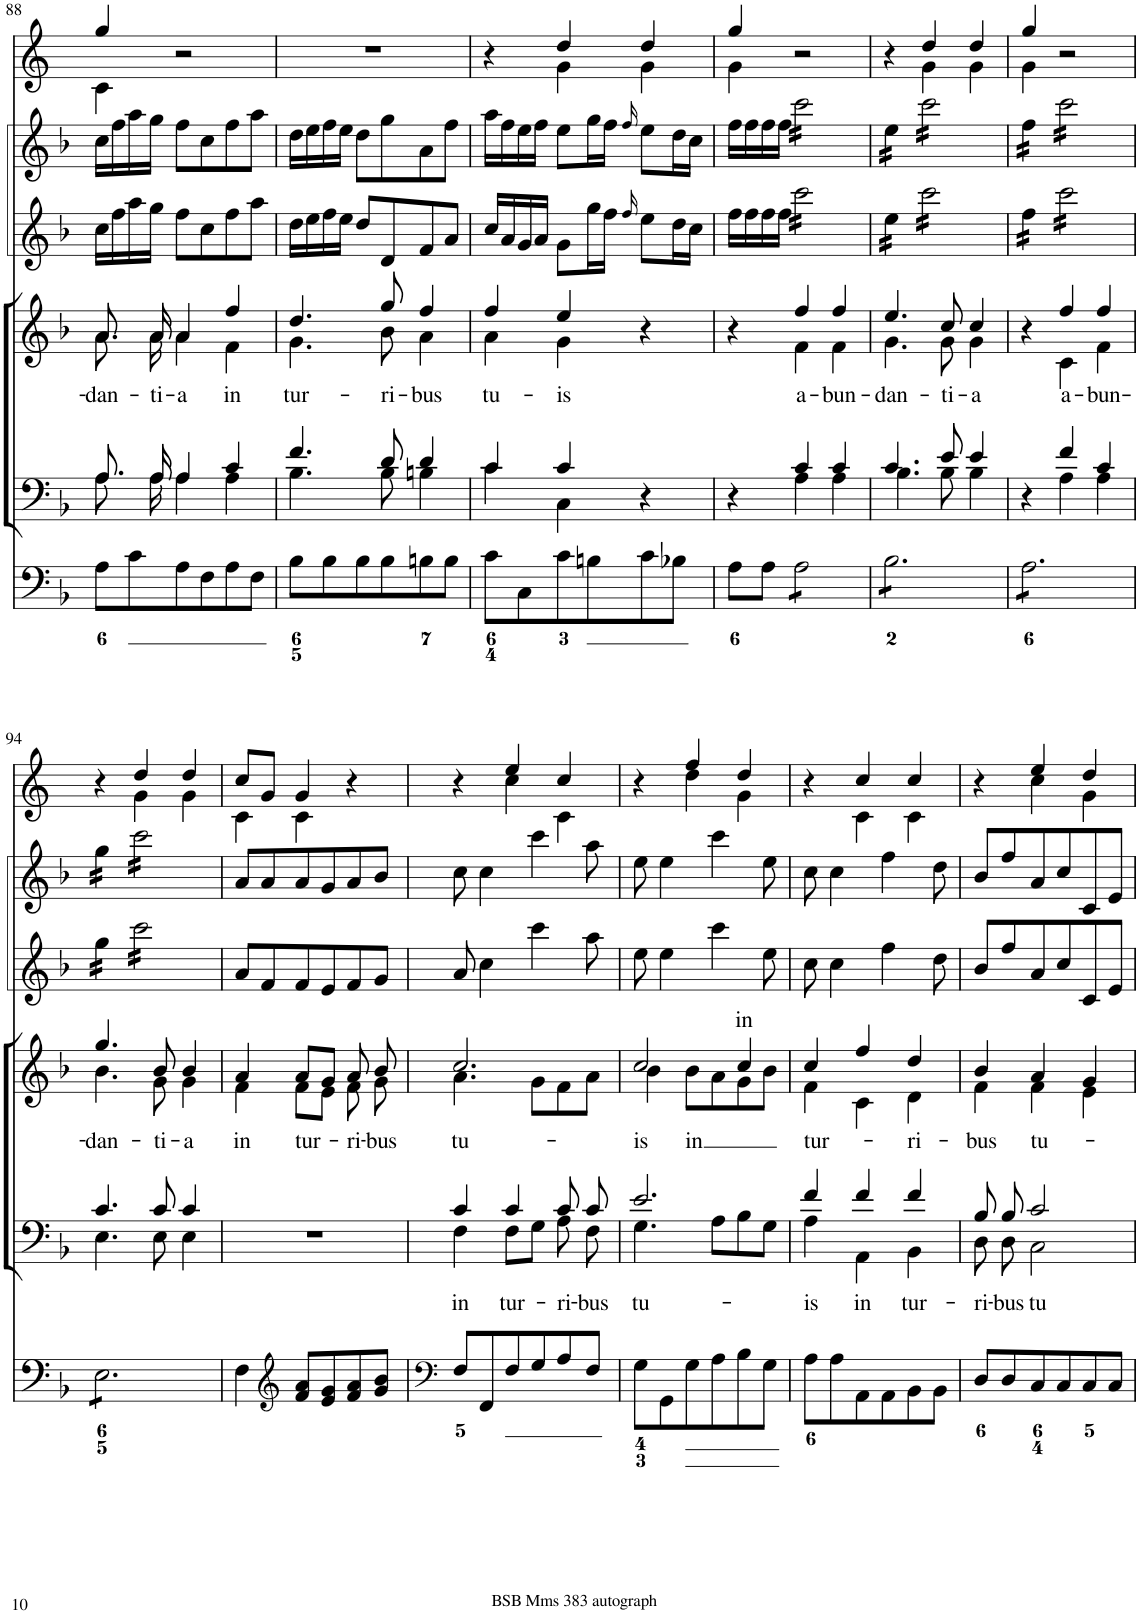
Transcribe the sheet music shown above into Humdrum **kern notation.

**kern	**kern	**text	**kern	**text	**kern	**kern	**kern
*part6	*part5	*part5	*part4	*part4	*part3	*part2	*part1
*staff6	*staff5	*staff5	*staff4	*staff4	*staff3	*staff2	*staff1
*I"Organ	*I"Voice	*	*I"Voice	*	*I"Violin	*I"Violini	*I"Corni in F
*	*	*	*	*	*I'Vln	*I'Vln	*
!!LO:PB:g=z
*clefF4	*clefF4	*	*clefG2	*	*clefG2	*clefG2	*clefG2
*	*	*	*	*	*	*	*Trd4c7
*k[b-]	*k[b-]	*	*k[b-]	*	*k[b-]	*k[b-]	*k[]
*M3/4	*M3/4	*	*M3/4	*	*M3/4	*M3/4	*M3/4
=88	=88	=88	=88	=88	=88	=88	=88
*	*^	*	*	*	*	*	*
!	!	!	!	!	!LO:LY:b	!	!	!
*	*	*	*	*^	*	*	*	*^
8A\L	8.A/	8.A\	.	8.a/	8.a\	-dan-	16cc\LL	16cc\LL	4gg/	4c\
.	.	.	.	.	.	.	16ff\	16ff\	.	.
8c\	.	.	.	.	.	.	16aa\	16aa\	.	.
!	!	!	!	!	!	!LO:LY:b	!	!	!	!
.	16A/	16A\	.	16a/	16a\	-ti-	16gg\JJ	16gg\JJ	.	.
!	!	!	!	!	!	!LO:LY:b	!	!	!	!
8A\	4A/	4A\	.	4a/	4a\	-a	8ff\L	8ff\L	2r	2ryy
8F\	.	.	.	.	.	.	8cc\	8cc\	.	.
!	!	!	!	!	!	!LO:LY:b	!	!	!	!
8A\	4c/	4A\	.	4ff/	4f\	in	8ff\	8ff\	.	.
8F\J	.	.	.	.	.	.	8aa\J	8aa\J	.	.
*	*	*	*	*	*	*	*	*	*v	*v
=89	=89	=89	=89	=89	=89	=89	=89	=89	=89
!	!	!	!	!	!	!LO:LY:b	!	!	!
8B-\L	4.f/	4.B-\	.	4.dd/	4.g\	tur-	16dd\LL	16dd\LL	2.r
.	.	.	.	.	.	.	16ee\	16ee\	.
8B-\	.	.	.	.	.	.	16ff\	16ff\	.
.	.	.	.	.	.	.	16ee\JJ	16ee\JJ	.
8B-\	.	.	.	.	.	.	8dd/L	8dd\L	.
!	!	!	!	!	!	!LO:LY:b	!	!	!
8B-\	8d/	8B-\	.	8gg/	8b-\	-ri-	8d/	8gg\	.
!	!	!	!	!	!	!LO:LY:b	!	!	!
8Bn\	4d/	4Bn\	.	4ff/	4a\	-bus	8f/	8a\	.
8B\J	.	.	.	.	.	.	8a/J	8ff\J	.
=90	=90	=90	=90	=90	=90	=90	=90	=90	=90
!	!	!	!	!	!	!LO:LY:b	!	!	!
*	*	*	*	*	*	*	*	*	*^
8c\L	4c/	4c\	.	4ff/	4a\	tu-	16cc/LL	16aa\LL	4r	4ryy
.	.	.	.	.	.	.	16a/	16ff\	.	.
8C\	.	.	.	.	.	.	16g/	16ee\	.	.
.	.	.	.	.	.	.	16a/JJ	16ff\JJ	.	.
!	!	!	!	!	!	!LO:LY:b	!	!	!	!
8c\	4c/	4C\	.	4ee/	4g\	-is	8g\L	8ee\L	4dd/	4g\
8Bn\	.	.	.	.	.	.	16gg\L	16gg\L	.	.
.	.	.	.	.	.	.	16ff\JJ	16ff\JJ	.	.
.	.	.	.	.	.	.	16qff/	16qff/	.	.
8c\	4r	4ryy	.	4r	4ryy	.	8ee\L	8ee\L	4dd/	4g\
8B-X\J	.	.	.	.	.	.	16dd\L	16dd\L	.	.
.	.	.	.	.	.	.	16cc\JJ	16cc\JJ	.	.
=91	=91	=91	=91	=91	=91	=91	=91	=91	=91	=91
8A\L	4r	4ryy	.	4r	4ryy	.	16ff\LL	16ff\LL	4gg/	4g\
.	.	.	.	.	.	.	16ff\	16ff\	.	.
8A\J	.	.	.	.	.	.	16ff\	16ff\	.	.
.	.	.	.	.	.	.	16ff\JJ	16ff\JJ	.	.
!	!	!	!	!	!	!LO:LY:b	!	!	!	!
*tremolo	*	*	*	*	*	*	*	*	*	*
*	*	*	*	*	*	*	*tremolo	*	*	*
*	*	*	*	*	*	*	*	*tremolo	*	*
8A\L	4c/	4A\	.	4ff/	4f\	a-	16ccc\LL	16ccc\LL	2r	2ryy
.	.	.	.	.	.	.	16ccc\	16ccc\	.	.
8A\	.	.	.	.	.	.	16ccc\	16ccc\	.	.
.	.	.	.	.	.	.	16ccc\	16ccc\	.	.
!	!	!	!	!	!	!LO:LY:b	!	!	!	!
8A\	4c/	4A\	.	4ff/	4f\	-bun-	16ccc\	16ccc\	.	.
.	.	.	.	.	.	.	16ccc\	16ccc\	.	.
8A\J	.	.	.	.	.	.	16ccc\	16ccc\	.	.
.	.	.	.	.	.	.	16ccc\JJ	16ccc\JJ	.	.
=92	=92	=92	=92	=92	=92	=92	=92	=92	=92	=92
!	!	!	!	!	!	!LO:LY:b	!	!	!	!
8B-\L	4.c/	4.B-\	.	4.ee/	4.g\	-dan-	16ee\LL	16ee\LL	4r	4ryy
.	.	.	.	.	.	.	16ee\	16ee\	.	.
8B-\	.	.	.	.	.	.	16ee\	16ee\	.	.
.	.	.	.	.	.	.	16ee\JJ	16ee\JJ	.	.
8B-\	.	.	.	.	.	.	16ccc\LL	16ccc\LL	4dd/	4g\
.	.	.	.	.	.	.	16ccc\	16ccc\	.	.
!	!	!	!	!	!	!LO:LY:b	!	!	!	!
8B-\	8e/	8B-\	.	8cc/	8g\	-ti-	16ccc\	16ccc\	.	.
.	.	.	.	.	.	.	16ccc\	16ccc\	.	.
!	!	!	!	!	!	!LO:LY:b	!	!	!	!
8B-\	4e/	4B-\	.	4cc/	4g\	-a	16ccc\	16ccc\	4dd/	4g\
.	.	.	.	.	.	.	16ccc\	16ccc\	.	.
8B-\J	.	.	.	.	.	.	16ccc\	16ccc\	.	.
.	.	.	.	.	.	.	16ccc\JJ	16ccc\JJ	.	.
=93	=93	=93	=93	=93	=93	=93	=93	=93	=93	=93
8A\L	4r	4ryy	.	4r	4ryy	.	16ff\LL	16ff\LL	4gg/	4g\
.	.	.	.	.	.	.	16ff\	16ff\	.	.
8A\	.	.	.	.	.	.	16ff\	16ff\	.	.
.	.	.	.	.	.	.	16ff\JJ	16ff\JJ	.	.
!	!	!	!	!	!	!LO:LY:b	!	!	!	!
8A\	4f/	4A\	.	4ff/	4c\	a-	16ccc\LL	16ccc\LL	2r	2ryy
.	.	.	.	.	.	.	16ccc\	16ccc\	.	.
8A\	.	.	.	.	.	.	16ccc\	16ccc\	.	.
.	.	.	.	.	.	.	16ccc\	16ccc\	.	.
!	!	!	!	!	!	!LO:LY:b	!	!	!	!
8A\	4c/	4A\	.	4ff/	4f\	-bun-	16ccc\	16ccc\	.	.
.	.	.	.	.	.	.	16ccc\	16ccc\	.	.
8A\J	.	.	.	.	.	.	16ccc\	16ccc\	.	.
.	.	.	.	.	.	.	16ccc\JJ	16ccc\JJ	.	.
!!LO:LB:g=z	!!
=94	=94	=94	=94	=94	=94	=94	=94	=94	=94	=94
!	!	!	!	!	!	!LO:LY:b	!	!	!	!
8E\L	4.c/	4.E\	.	4.gg/	4.b-\	-dan-	16gg\LL	16gg\LL	4r	4ryy
.	.	.	.	.	.	.	16gg\	16gg\	.	.
8E\	.	.	.	.	.	.	16gg\	16gg\	.	.
.	.	.	.	.	.	.	16gg\JJ	16gg\JJ	.	.
8E\	.	.	.	.	.	.	16ccc\LL	16ccc\LL	4dd/	4g\
.	.	.	.	.	.	.	16ccc\	16ccc\	.	.
!	!	!	!	!	!	!LO:LY:b	!	!	!	!
8E\	8c/	8E\	.	8b-/	8g\	-ti-	16ccc\	16ccc\	.	.
.	.	.	.	.	.	.	16ccc\	16ccc\	.	.
!	!	!	!	!	!	!LO:LY:b	!	!	!	!
8E\	4c/	4E\	.	4b-/	4g\	-a	16ccc\	16ccc\	4dd/	4g\
.	.	.	.	.	.	.	16ccc\	16ccc\	.	.
8E\J	.	.	.	.	.	.	16ccc\	16ccc\	.	.
*Xtremolo	*	*	*	*	*	*	*	*	*	*
.	.	.	.	.	.	.	16ccc\JJ	16ccc\JJ	.	.
*	*	*	*	*	*	*	*	*Xtremolo	*	*
*	*	*	*	*	*	*	*Xtremolo	*	*	*
=95	=95	=95	=95	=95	=95	=95	=95	=95	=95	=95
!	!	!	!	!	!	!LO:LY:b	!	!	!	!
*	*v	*v	*	*	*	*	*	*	*	*
4F\	2.r	.	4a/	4f\	in	8a/L	8a/L	8cc/L	4c\
.	.	.	.	.	.	8f/	8a/	8g/J	.
*clefG2	*	*	*	*	*	*	*	*	*
!	!	!	!	!	!LO:LY:b	!	!	!	!
8f/ 8a/L	.	.	8a/L	8f\L	tur-	8f/	8a/	4g/	4c\
8e/ 8g/	.	.	8g/J	8e\J	.	8e/	8g/	.	.
!	!	!	!	!	!LO:LY:b	!	!	!	!
8f/ 8a/	.	.	8a/	8f\	-ri-	8f/	8a/	4r	4ryy
!	!	!	!	!	!LO:LY:b	!	!	!	!
8g/ 8b-/J	.	.	8b-/	8g\	-bus	8g/J	8b-/J	.	.
=96	=96	=96	=96	=96	=96	=96	=96	=96	=96
*clefF4	*	*	*	*	*	*	*	*	*
!	!	!LO:LY:b	!	!	!LO:LY:b	!	!	!	!
*	*^	*	*	*	*	*	*	*	*
8F/L	4c/	4F\	in	2.cc/	4.a\	tu-	8a/	8cc\	4r	4ryy
8FF/	.	.	.	.	.	.	4cc\	4cc\	.	.
!	!	!	!LO:LY:b	!	!	!	!	!	!	!
8F/	4c/	8F\L	tur-	.	.	.	.	.	4ee/	4cc\
8G/	.	8G\J	.	.	8g\L	.	4ccc\	4ccc\	.	.
!	!	!	!LO:LY:b	!	!	!	!	!	!	!
8A/	8c/	8A\	-ri-	.	8f\	.	.	.	4cc/	4c\
!	!	!	!LO:LY:b	!	!	!	!	!	!	!
8F/J	8c/	8F\	-bus	.	8a\J	.	8aa\	8aa\	.	.
=97	=97	=97	=97	=97	=97	=97	=97	=97	=97	=97
!	!	!	!LO:LY:b	!	!	!LO:LY:b	!	!	!	!
8G\L	2.e/	4.G\	tu-	2cc/	4b-\	-is	8ee\	8ee\	4r	4ryy
8GG\	.	.	.	.	.	.	4ee\	4ee\	.	.
!	!	!	!	!	!	!LO:LY:b	!	!	!	!
8G\	.	.	.	.	8b-\L	in	.	.	4ff/	4dd\
8A\	.	8A\L	.	.	8a\	.	4ccc\	4ccc\	.	.
!	!	!	!	!	!	!LO:LY:a	!	!	!	!
8B-\	.	8B-\	.	4cc/	8g\	in	.	.	4dd/	4g\
8G\J	.	8G\J	.	.	8b-\J	.	8ee\	8ee\	.	.
=98	=98	=98	=98	=98	=98	=98	=98	=98	=98	=98
!	!	!	!LO:LY:b	!	!	!LO:LY:b	!	!	!	!
8A\L	4f/	4A\	-is	4cc/	4f\	tur-	8cc\	8cc\	4r	4ryy
8A\	.	.	.	.	.	.	4cc\	4cc\	.	.
!	!	!	!LO:LY:b	!	!	!	!	!	!	!
8AA\	4f/	4AA\	in	4ff/	4c\	.	.	.	4cc/	4c\
8AA\	.	.	.	.	.	.	4ff\	4ff\	.	.
!	!	!	!LO:LY:b	!	!	!LO:LY:b	!	!	!	!
8BB-\	4f/	4BB-\	tur-	4dd/	4d\	-ri-	.	.	4cc/	4c\
8BB-\J	.	.	.	.	.	.	8dd\	8dd\	.	.
=99	=99	=99	=99	=99	=99	=99	=99	=99	=99	=99
!	!	!	!LO:LY:b	!	!	!LO:LY:b	!	!	!	!
8D/L	8B-/	8D\	-ri-	4b-/	4f\	-bus	8b-/L	8b-/L	4r	4ryy
!	!	!	!LO:LY:b	!	!	!	!	!	!	!
8D/	8B-/	8D\	-bus	.	.	.	8ff/	8ff/	.	.
!	!	!	!LO:LY:b	!	!	!LO:LY:b	!	!	!	!
8C/	2c/	2C\	tu	4a/	4f\	tu-	8a/	8a/	4ee/	4cc\
8C/	.	.	.	.	.	.	8cc/	8cc/	.	.
8C/	.	.	.	4g/	4e\	.	8c/	8c/	4dd/	4g\
8C/J	.	.	.	.	.	.	8e/J	8e/J	.	.
*	*v	*v	*	*	*	*	*	*	*v	*v
*	*	*	*v	*v	*	*	*	*
=	=	=	=	=	=	=	=
*-	*-	*-	*-	*-	*-	*-	*-
